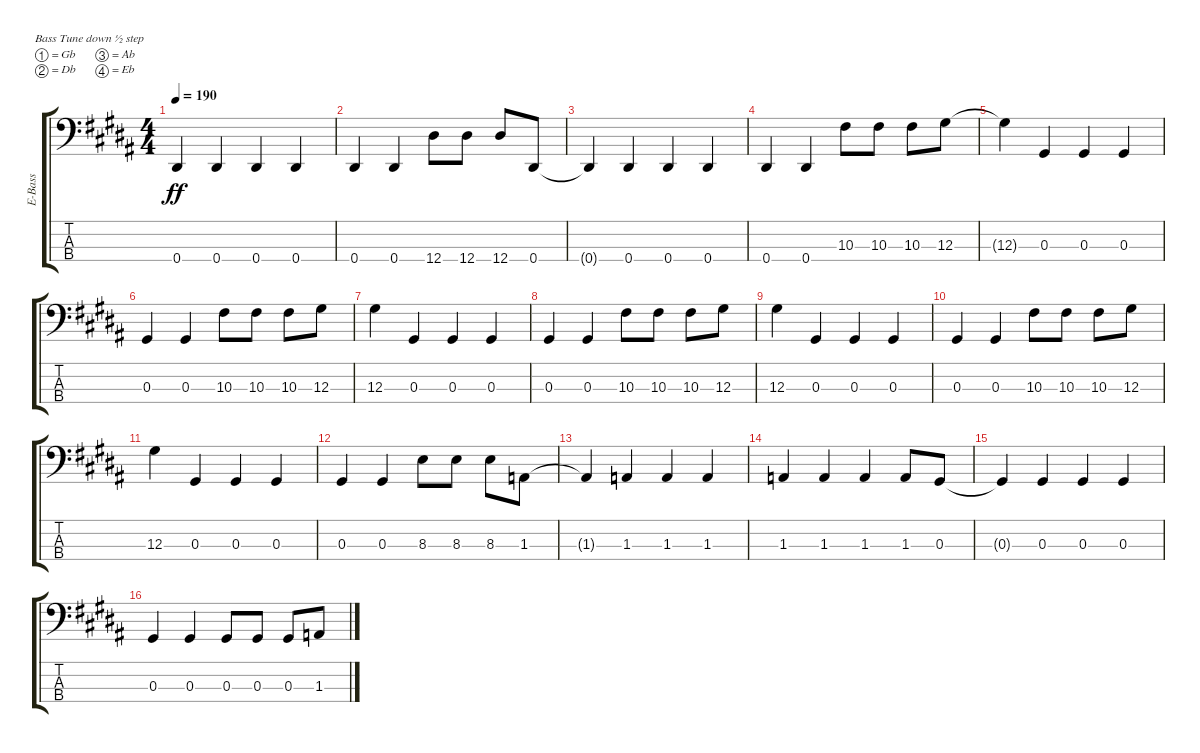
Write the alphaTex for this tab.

\bracketExtendMode groupsimilarinstruments
\otherSystemsTrackNameOrientation horizontal
\track ("Electric Bass" "E-Bass") {instrument electricbassfinger}
\staff {score tabs}
\tuning (Gb2 Db2 Ab1 Eb1)
\ts (4 4)
\tempo 190
\clef f4
\ks b
0.4{t acc forcenatural}.4{dy ff beam Up} 0.4{acc forcenatural}.4{beam Up} 0.4{acc forcenatural}.4{beam Up} 0.4{acc forcenatural}.4{beam Up} |
0.4{acc forcenatural}.4{beam Up} 0.4{acc forcenatural}.4{beam Up} 12.4{acc forcenatural}.8{beam Down} 12.4{acc forcenatural}.8{beam Down} 12.4{acc forcenatural}.8{beam Up} 0.4{acc forcenatural}.8{beam Up} |
0.4{t acc forcenatural}.4{beam Up} 0.4{acc forcenatural}.4{beam Up} 0.4{acc forcenatural}.4{beam Up} 0.4{acc forcenatural}.4{beam Up} |
0.4{acc forcenatural}.4{beam Up} 0.4{acc forcenatural}.4{beam Up} 10.3{acc forcenatural}.8{beam Down} 10.3{acc forcenatural}.8{beam Down} 10.3{acc forcenatural}.8{beam Down} 12.3{acc forcenatural}.8{beam Down} |
12.3{t acc forcenatural}.4{beam Down} 0.3{acc forcenatural}.4{beam Up} 0.3{acc forcenatural}.4{beam Up} 0.3{acc forcenatural}.4{beam Up} |
0.3{acc forcenatural}.4{beam Up} 0.3{acc forcenatural}.4{beam Up} 10.3{acc forcenatural}.8{beam Down} 10.3{acc forcenatural}.8{beam Down} 10.3{acc forcenatural}.8{beam Down} 12.3{acc forcenatural}.8{beam Down} |
12.3{acc forcenatural}.4{beam Down} 0.3{acc forcenatural}.4{beam Up} 0.3{acc forcenatural}.4{beam Up} 0.3{acc forcenatural}.4{beam Up} |
0.3{acc forcenatural}.4{beam Up} 0.3{acc forcenatural}.4{beam Up} 10.3{acc forcenatural}.8{beam Down} 10.3{acc forcenatural}.8{beam Down} 10.3{acc forcenatural}.8{beam Down} 12.3{acc forcenatural}.8{beam Down} |
12.3{acc forcenatural}.4{beam Down} 0.3{acc forcenatural}.4{beam Up} 0.3{acc forcenatural}.4{beam Up} 0.3{acc forcenatural}.4{beam Up} |
0.3{acc forcenatural}.4{beam Up} 0.3{acc forcenatural}.4{beam Up} 10.3{acc forcenatural}.8{beam Down} 10.3{acc forcenatural}.8{beam Down} 10.3{acc forcenatural}.8{beam Down} 12.3{acc forcenatural}.8{beam Down} |
12.3{acc forcenatural}.4{beam Down} 0.3{acc forcenatural}.4{beam Up} 0.3{acc forcenatural}.4{beam Up} 0.3{acc forcenatural}.4{beam Up} |
0.3{acc forcenatural}.4{beam Up} 0.3{acc forcenatural}.4{beam Up} 8.3{acc forcenatural}.8{beam Down} 8.3{acc forcenatural}.8{beam Down} 8.3{acc forcenatural}.8{beam Down} 1.3{acc b}.8{beam Down} |
1.3{t acc b}.4{beam Up} 1.3{acc b}.4{beam Up} 1.3{acc b}.4{beam Up} 1.3{acc b}.4{beam Up} |
1.3{acc b}.4{beam Up} 1.3{acc b}.4{beam Up} 1.3{acc b}.4{beam Up} 1.3{acc b}.8{beam Up} 0.3{acc forcenatural}.8{beam Up} |
0.3{t acc forcenatural}.4{beam Up} 0.3{acc forcenatural}.4{beam Up} 0.3{acc forcenatural}.4{beam Up} 0.3{acc forcenatural}.4{beam Up} |
0.3{acc forcenatural}.4{beam Up} 0.3{acc forcenatural}.4{beam Up} 0.3{acc forcenatural}.8{beam Up} 0.3{acc forcenatural}.8{beam Up} 0.3{acc forcenatural}.8{beam Up} 1.3{acc b}.8{beam Up}
